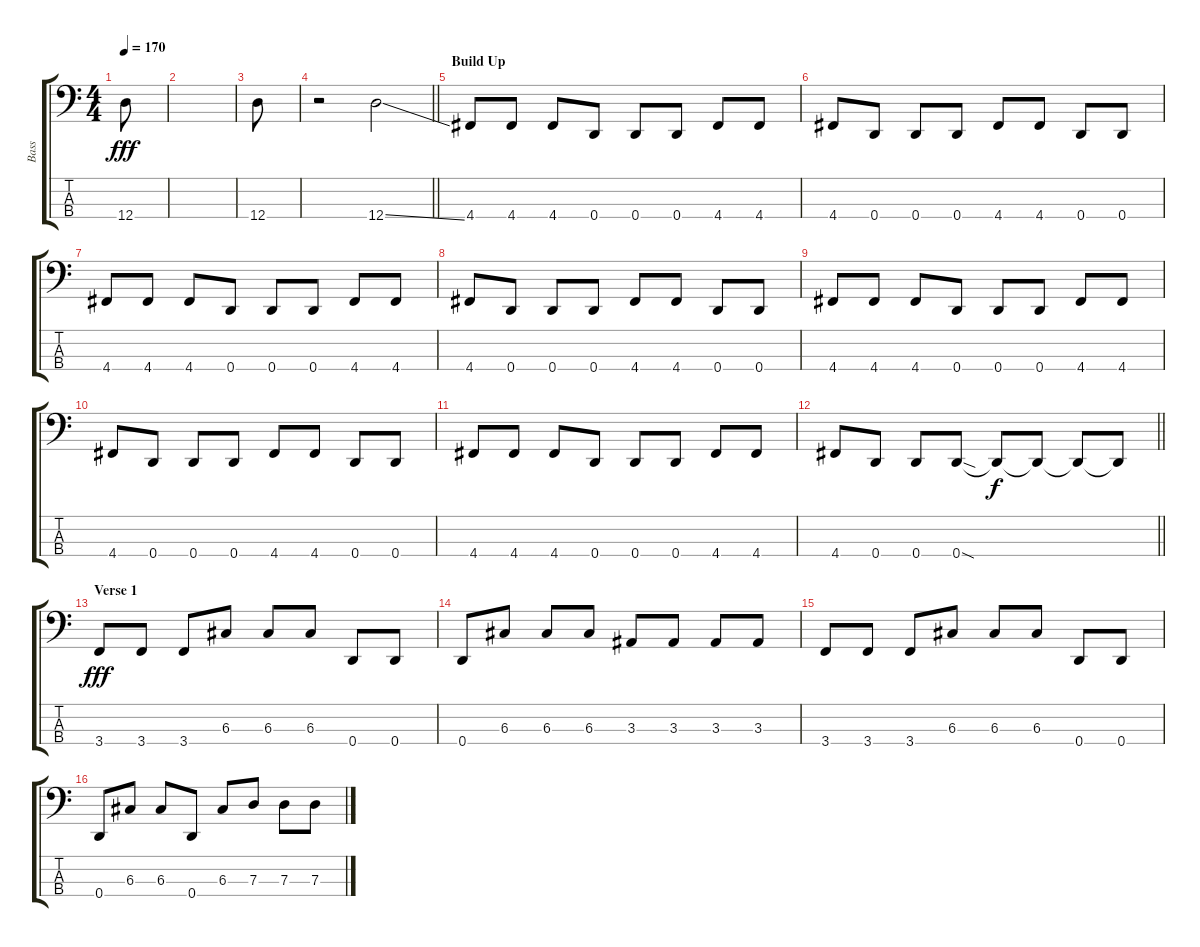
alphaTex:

\track ("Bass" "Bass") {instrument electricbassfinger}
\staff {score tabs}
\tuning (F2 C2 G1 D1) {hide}
\ts (4 4)
\tempo 170
\clef f4
\ks c
12.4.8{dy fff} |
|
12.4.8 |
\barLineRight lightlight
r.2 12.4{ss}.2 |
\section ("" "Build Up")
4.4.8 4.4.8 4.4.8 0.4.8 0.4.8 0.4.8 4.4.8 4.4.8 |
4.4.8 0.4.8 0.4.8 0.4.8 4.4.8 4.4.8 0.4.8 0.4.8 |
4.4.8 4.4.8 4.4.8 0.4.8 0.4.8 0.4.8 4.4.8 4.4.8 |
4.4.8 0.4.8 0.4.8 0.4.8 4.4.8 4.4.8 0.4.8 0.4.8 |
4.4.8 4.4.8 4.4.8 0.4.8 0.4.8 0.4.8 4.4.8 4.4.8 |
4.4.8 0.4.8 0.4.8 0.4.8 4.4.8 4.4.8 0.4.8 0.4.8 |
4.4.8 4.4.8 4.4.8 0.4.8 0.4.8 0.4.8 4.4.8 4.4.8 |
\barLineRight lightlight
4.4.8 0.4.8 0.4.8 0.4{sod}.8 0.4{t}.8{dy f} 0.4{t}.8 0.4{t}.8 0.4{t}.8 |
\section ("" "Verse 1")
3.4.8{dy fff} 3.4.8 3.4.8 6.3.8 6.3.8 6.3.8 0.4.8 0.4.8 |
0.4.8 6.3.8 6.3.8 6.3.8 3.3.8 3.3.8 3.3.8 3.3.8 |
3.4.8 3.4.8 3.4.8 6.3.8 6.3.8 6.3.8 0.4.8 0.4.8 |
0.4.8 6.3.8 6.3.8 0.4.8 6.3.8 7.3.8 7.3.8 7.3.8
